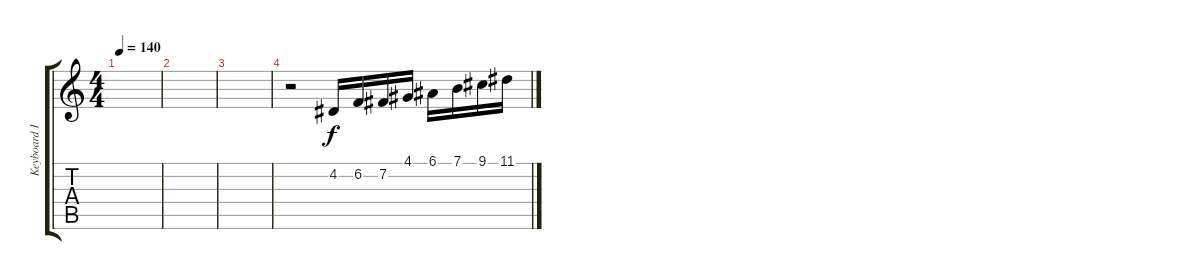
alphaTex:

\track ("Keyboard I" "Keyboard I") {instrument electricpiano1}
\staff {score tabs}
\tuning (E4 B3 G3 D3 A2 E2) {hide}
\ts (4 4)
\tempo 140
\clef g2
\ks c
|
|
|
r.2 4.2.16 6.2.16 7.2.16 4.1.16 6.1.16 7.1.16 9.1.16 11.1.16
